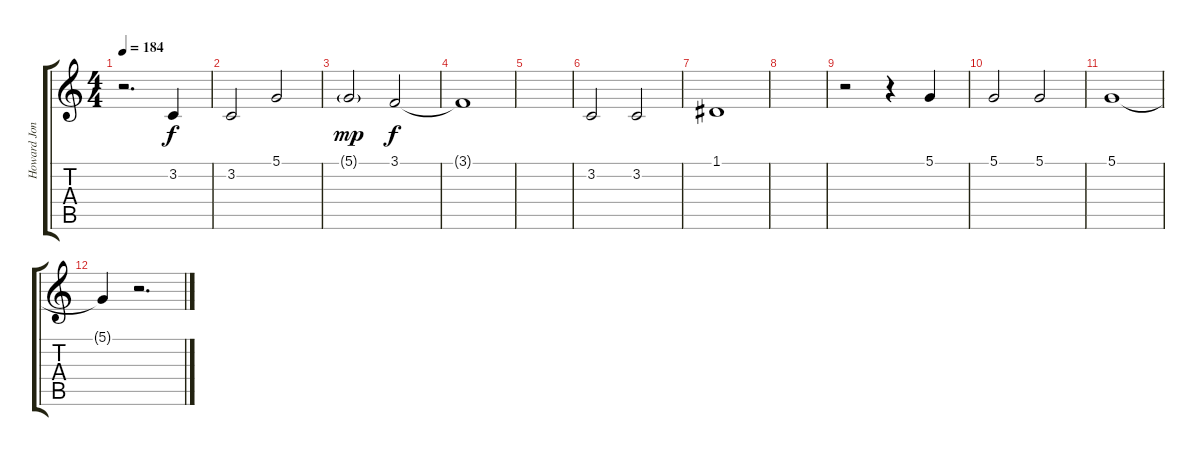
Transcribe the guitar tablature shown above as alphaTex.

\track ("Howard Jones" "Howard Jon") {instrument oboe}
\staff {score tabs}
\tuning (D4 A3 F3 C3 G2 C2) {hide}
\ts (4 4)
\tempo 184
\clef g2
\ks c
r.2{d dy f} 3.2.4 |
3.2.2 5.1.2 |
5.1{g}.2{dy mp} 3.1.2{dy f} |
3.1{t}.1 |
|
3.2.2 3.2.2 |
1.1.1 |
|
r.2 r.4 5.1.4 |
5.1.2 5.1.2 |
5.1.1 |
5.1{t}.4 r.2{d}
